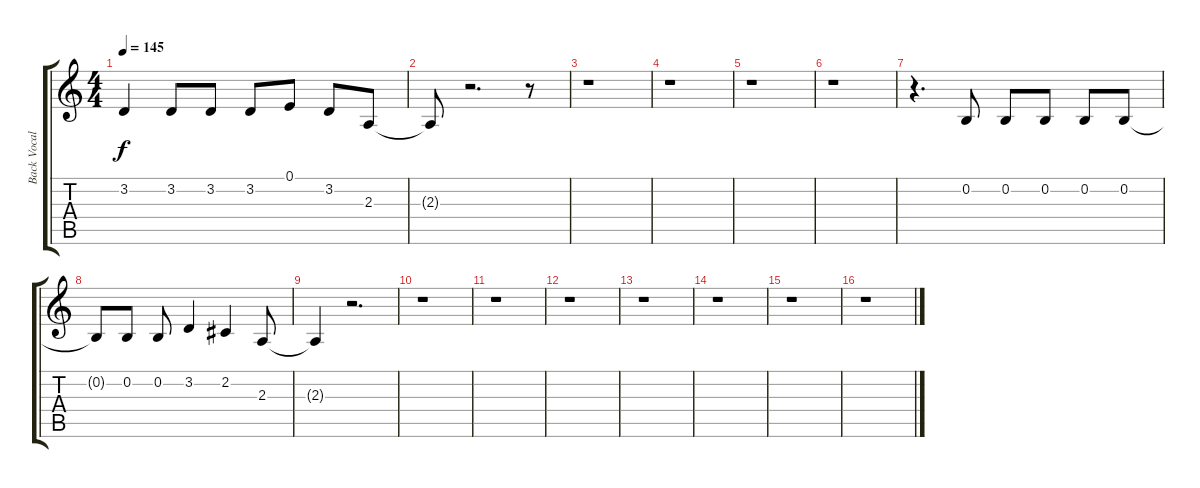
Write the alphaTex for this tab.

\track ("Back Vocals" "Back Vocal") {instrument altosax}
\staff {score tabs}
\tuning (E4 B3 G3 D3 A2 E2) {hide}
\ts (4 4)
\tempo 145
\clef g2
\ks c
3.2{t}.4{dy f} 3.2.8 3.2.8 3.2.8 0.1.8 3.2.8 2.3.8 |
2.3{t}.8 r.2{d} r.8 |
r.1 |
r.1 |
r.1 |
r.1 |
r.4{d} 0.2.8 0.2.8 0.2.8 0.2.8 0.2.8 |
0.2{t}.8 0.2.8 0.2.8 3.2.4 2.2.4 2.3.8 |
2.3{t}.4 r.2{d} |
r.1 |
r.1 |
r.1 |
r.1 |
r.1 |
r.1 |
r.1
